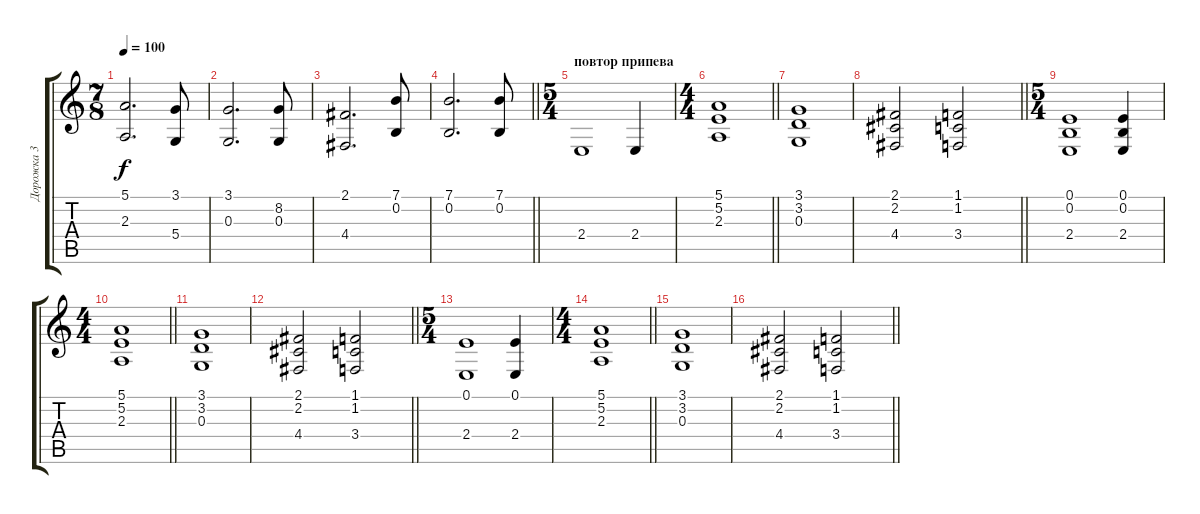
\track ("Дорожка 3" "Дорожка 3") {instrument tremolostrings}
\staff {score tabs}
\tuning (E4 B3 G3 D3 A2 E2) {hide}
\ts (7 8)
\tempo 100
\clef g2
\ks c
(5.1 2.3).2{d dy f} (3.1 5.4).8 |
(3.1 0.3).2{d} (8.2 0.3).8 |
(2.1 4.4).2{d} (7.1 0.2).8 |
\barLineRight lightlight
(7.1 0.2).2{d} (7.1 0.2).8 |
\ts (5 4)
\section ("" "повтор припева")
2.4.1 2.4.4 |
\ts (4 4)
\barLineRight lightlight
(5.1 5.2 2.3).1 |
(3.1 3.2 0.3).1 |
\barLineRight lightlight
(2.1 2.2 4.4).2 (1.1 1.2 3.4).2 |
\ts (5 4)
(0.1 0.2 2.4).1 (0.1 0.2 2.4).4 |
\ts (4 4)
\barLineRight lightlight
(5.1 5.2 2.3).1 |
(3.1 3.2 0.3).1 |
\barLineRight lightlight
(2.1 2.2 4.4).2 (1.1 1.2 3.4).2 |
\ts (5 4)
(0.1 2.4).1 (0.1 2.4).4 |
\ts (4 4)
\barLineRight lightlight
(5.1 5.2 2.3).1 |
(3.1 3.2 0.3).1 |
\barLineRight lightlight
(2.1 2.2 4.4).2 (1.1 1.2 3.4).2
